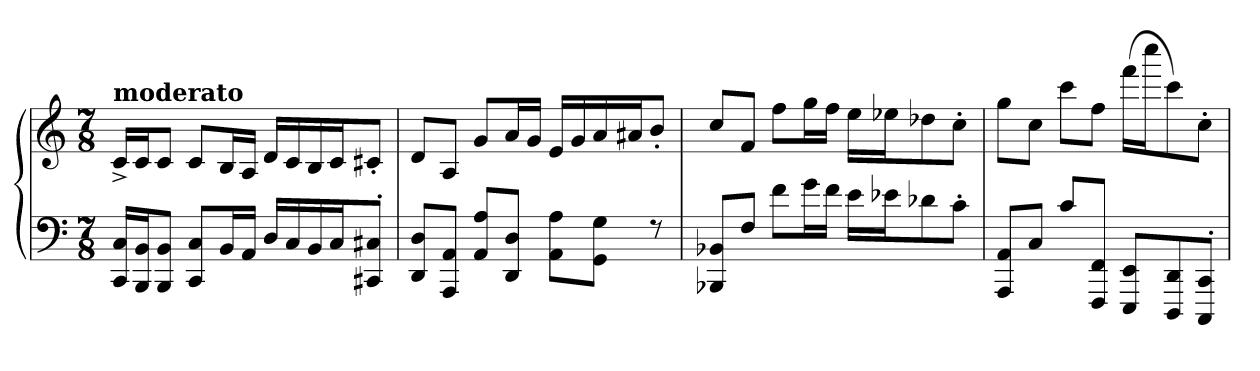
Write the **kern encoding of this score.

**kern	**kern	**dynam
*part1	*part1	*part1
*staff2	*staff1	*staff1/2
*clefF4	*clefG2	*
*k[]	*k[]	*
*C:	*C:	*
*M7/8	*M7/8	*
=1	=1	=1
*^	*	*
!	!	!LO:TX:B:t=moderato	!
16CCi/ 16Ci/LL	2..ryy	16c^i/LL	M.M. = 100
16BBBi/ 16BBi/J	.	16ci/J	.
8BBBi/ 8BBi/J	.	8ci/J	.
8CCi/ 8Ci/L	.	8ci/L	.
16BBi/L	.	16Bi/L	.
16AAi/JJ	.	16Ai/JJ	.
16Di/LL	.	16di/LL	.
16Ci/	.	16ci/	.
16BBi/	.	16Bi/	.
16Ci/J	.	16ci/J	.
8CC#Xi'/ 8C#Xi'/J	.	8c#X'i/J	.
=2	=2	=2	=2
8DDi/ 8Di/L	2..ryy	8di/L	.
8AAAi/ 8AAi/J	.	8Ai/J	.
8AAi/ 8Ai/L	.	8gi/L	.
8DDi/ 8Di/J	.	16ai/L	.
.	.	16gi/JJ	.
8AAi\ 8Ai\L	.	16ei/LL	.
.	.	16gi/	.
8GGi\ 8Gi\J	.	16ai/	.
.	.	16a#Xi/J	.
8r	.	8b'i/J	.
!!LO:LB:g=z
=3	=3	=3	=3
8BBB-Xi/ 8BB-Xi/L	2..ryy	8cci/L	.
8Fi/J	.	8fi/J	.
8fi\L	.	8ffi\L	.
16gi\L	.	16ggi\L	.
16fi\JJ	.	16ffi\JJ	.
16ei\LL	.	16eei\LL	.
16e-Xi\J	.	16ee-Xi\J	.
8d-Xi\	.	8dd-Xi\	.
8c'i\J	.	8cc'i\J	.
=4	=4	=4	=4
8AAAi/ 8AAi/L	2..ryy	8ggi\L	.
8Ci/J	.	8cci\J	.
8ci/L	.	8ccci\L	.
8FFFi/ 8FFi/J	.	8ffi\J	.
8EEEi/ 8EEi/L	.	(16fffi\LL	.
.	.	16cccci\J	.
8DDDi/ 8DDi/	.	8ccci\)	.
8CCCi'/ 8CCi'/J	.	8cc'i\J	.
*v	*v	*	*
=	=	=
*-	*-	*-
